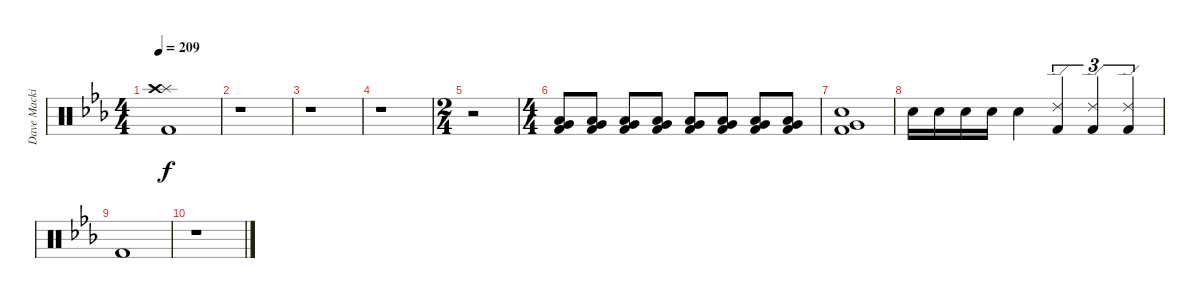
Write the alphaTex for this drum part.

\track ("Dave Mackintosh (Drums)" "Dave Macki") {instrument percussion}
\staff {score}
\articulation defaults
\ts (4 4)
\tempo 209
\clef neutral
\ks eb
("Kick (hit) 2" "Splash (hit)" "Crash high (hit)").1{dy f} |
r.1 |
r.1 |
r.1 |
\ts (2 4)
r.2 |
\ts (4 4)
("Kick (hit) 2" "Very Low Tom (hit)" "Low Floor Tom (hit)").8 ("Kick (hit) 2" "Very Low Tom (hit)" "Low Floor Tom (hit)").8 ("Kick (hit) 2" "Very Low Tom (hit)" "Low Floor Tom (hit)").8 ("Kick (hit) 2" "Very Low Tom (hit)" "Low Floor Tom (hit)").8 ("Kick (hit) 2" "Very Low Tom (hit)" "Low Floor Tom (hit)").8 ("Kick (hit) 2" "Very Low Tom (hit)" "Low Floor Tom (hit)").8 ("Kick (hit) 2" "Very Low Tom (hit)" "Low Floor Tom (hit)").8 ("Kick (hit) 2" "Very Low Tom (hit)" "Low Floor Tom (hit)").8 |
("Kick (hit) 2" "Snare (hit) 2" "Very Low Tom (hit)").1 |
"Snare (hit) 2".16 "Snare (hit) 2".16 "Snare (hit) 2".16 "Snare (hit) 2".16 "Snare (hit) 2".4 ("Kick (hit) 2" "Ride (edge) 2").4{tu (3 2)} ("Kick (hit) 2" "Ride (edge) 2").4{tu (3 2)} ("Kick (hit) 2" "Ride (edge) 2").4{tu (3 2)} |
"Kick (hit) 2".1 |
r.1
